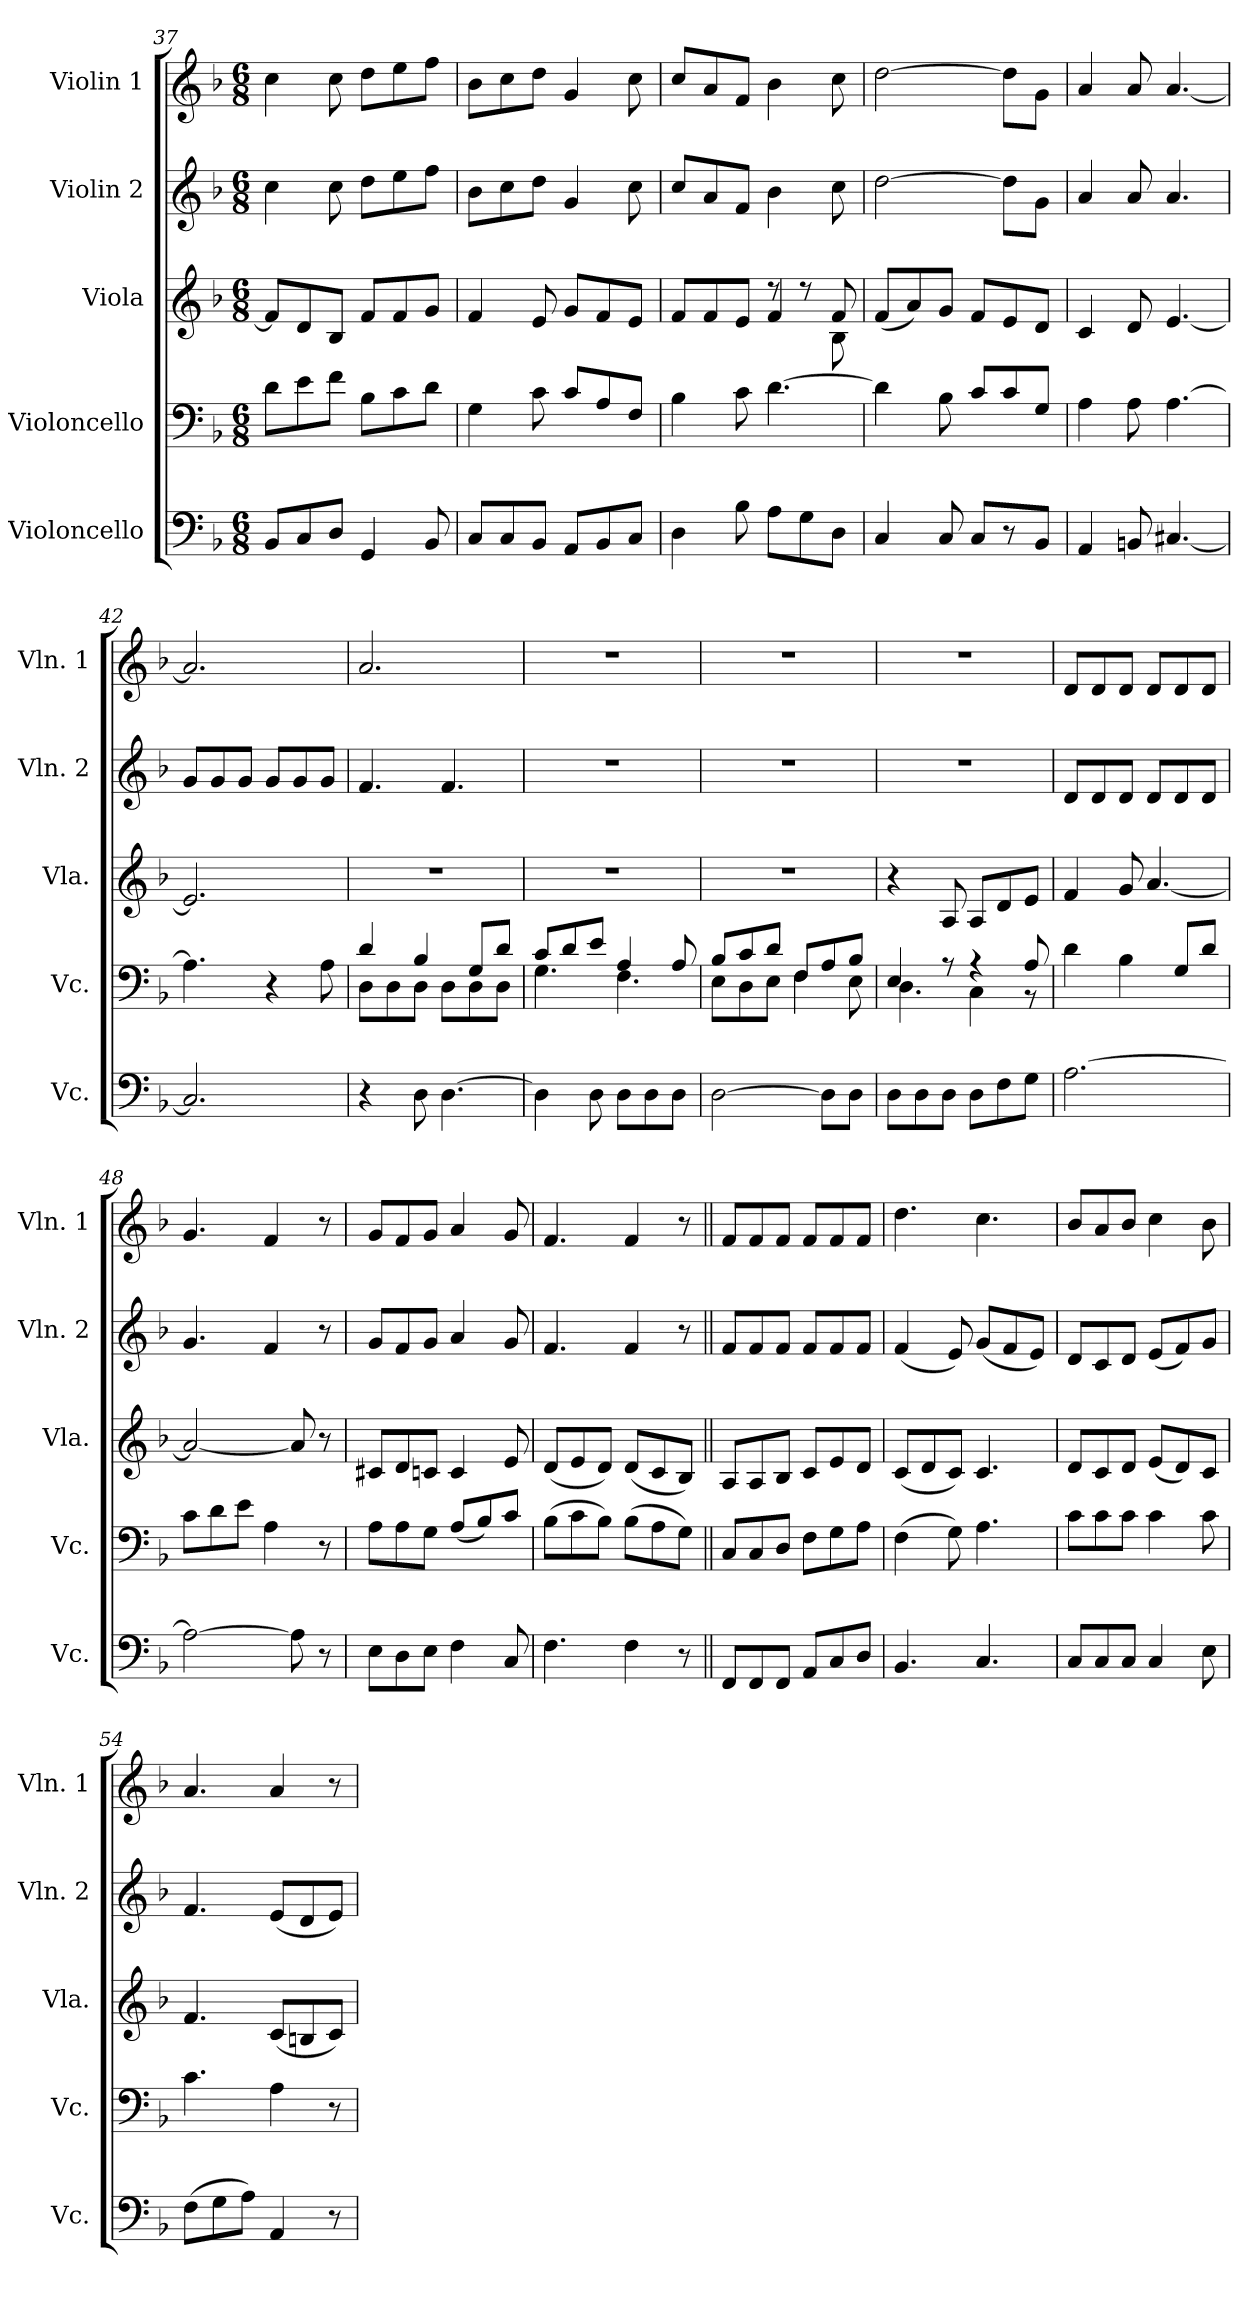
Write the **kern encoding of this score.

**kern	**kern	**kern	**kern	**kern
*part5	*part4	*part3	*part2	*part1
*staff5	*staff4	*staff3	*staff2	*staff1
*I"Violoncello	*I"Violoncello	*I"Viola	*I"Violin 2	*I"Violin 1
*I'Vc.	*I'Vc.	*I'Vla.	*I'Vln. 2	*I'Vln. 1
!!LO:LB:g=z
*clefF4	*clefF4	*clefG2	*clefG2	*clefG2
*k[b-]	*k[b-]	*k[b-]	*k[b-]	*k[b-]
*F:	*F:	*F:	*F:	*F:
*M6/8	*M6/8	*M6/8	*M6/8	*M6/8
=37	=37	=37	=37	=37
8BB-i/L	8di\L	8fi/L]	4cci\	4cci\
8Ci/	8ei\	8di/	.	.
8Di/J	8fi\J	8B-i/J	8cci\	8cci\
4GGi/	8B-i\L	8fi/L	8ddi\L	8ddi\L
.	8ci\	8fi/	8eei\	8eei\
8BB-i/	8di\J	8gi/J	8ffi\J	8ffi\J
=38	=38	=38	=38	=38
8Ci/L	4Gi\	4fi/	8b-i\L	8b-i\L
8Ci/	.	.	8cci\	8cci\
8BB-i/J	8ci\	8ei/	8ddi\J	8ddi\J
8AAi/L	8ci/L	8gi/L	4gi/	4gi/
8BB-i/	8Ai/	8fi/	.	.
8Ci/J	8Fi/J	8ei/J	8cci\	8cci\
=39	=39	=39	=39	=39
*	*	*^	*	*
4Di\	4B-i\	8fi/L	4.ryy	8cci/L	8cci/L
.	.	8fi/	.	8ai/	8ai/
8B-i\	8ci\	8ei/J	.	8fi/J	8fi/J
8Ai\L	[4.di\	8r	4fi/	4b-i\	4b-i\
8Gi\	.	8r	.	.	.
8Di\J	.	8fi/	8B-i\	8cci\	8cci\
*	*	*v	*v	*	*
!!LO:PB:g=z
=40	=40	=40	=40	=40
4Ci/	4di\]	(8fi/L	[2ddi\	[2ddi\
.	.	8ai/)	.	.
8Ci/	8B-i\	8gi/J	.	.
8Ci/L	8ci/L	8fi/L	.	.
8r	8ci/	8ei/	8ddi\L]	8ddi\L]
8BB-i/J	8Gi/J	8di/J	8gi\J	8gi\J
=41	=41	=41	=41	=41
4AAi/	4Ai\	4ci/	4ai/	4ai/
8BBni/	8Ai\	8di/	8ai/	8ai/
[4.C#Xi/	[4.Ai\	[4.ei/	4.ai/	[4.ai/
=42	=42	=42	=42	=42
2.C#i/]	4.Ai\]	2.ei/]	8gi/L	2.ai/]
.	.	.	8gi/	.
.	.	.	8gi/J	.
.	4r	.	8gi/L	.
.	.	.	8gi/	.
.	8Ai\	.	8gi/J	.
!!LO:LB:g=z
=43	=43	=43	=43	=43
*	*^	*	*	*
!	!	!	!LO:N:vis=1	!	!
4r	4di/	8Di\L	2.r	4.fi/	2.ai/
.	.	8Di\	.	.	.
8Di\	4B-i/	8Di\J	.	.	.
[4.Di\	.	8Di\L	.	4.fi/	.
.	8Gi/L	8Di\	.	.	.
.	8di/J	8Di\J	.	.	.
=44	=44	=44	=44	=44	=44
!	!	!	!LO:N:vis=1	!LO:N:vis=1	!LO:N:vis=1
4Di\]	8ci/L	4.Gi\	2.r	2.r	2.r
.	8di/	.	.	.	.
8Di\	8ei/J	.	.	.	.
8Di\L	4Ai/	4.Fi\	.	.	.
8Di\	.	.	.	.	.
8Di\J	8Ai/	.	.	.	.
=45	=45	=45	=45	=45	=45
!	!	!	!LO:N:vis=1	!LO:N:vis=1	!LO:N:vis=1
[2Di\	8B-i/L	8Ei\L	2.r	2.r	2.r
.	8ci/	8Di\	.	.	.
.	8di/J	8Ei\J	.	.	.
.	8Fi/L	4Fi\	.	.	.
8Di\L]	8Ai/	.	.	.	.
8Di\J	8B-i/J	8Ei\	.	.	.
!!LO:PB:g=z
=46	=46	=46	=46	=46	=46
!	!	!	!	!LO:N:vis=1	!LO:N:vis=1
8Di\L	4Ei/	4.Di\	4r	2.r	2.r
8Di\	.	.	.	.	.
8Di\J	8r	.	8Ai/	.	.
8Di\L	4r	4Ci\	8Ai/L	.	.
8Fi\	.	.	8di/	.	.
8Gi\J	8Ai/	8r	8ei/J	.	.
*	*v	*v	*	*	*
=47	=47	=47	=47	=47
[2.Ai\	4di\	4fi/	8di/L	8di/L
.	.	.	8di/	8di/
.	4B-i\	8gi/	8di/J	8di/J
.	.	[4.ai/	8di/L	8di/L
.	8Gi/L	.	8di/	8di/
.	8di/J	.	8di/J	8di/J
=48	=48	=48	=48	=48
2Ai\_	8ci\L	2ai/_	4.gi/	4.gi/
.	8di\	.	.	.
.	8ei\J	.	.	.
.	4Ai\	.	4fi/	4fi/
8Ai\]	.	8ai/]	.	.
8r	8r	8r	8r	8r
!!LO:LB:g=z
=49	=49	=49	=49	=49
8Ei\L	8Ai\L	8c#Xi/L	8gi/L	8gi/L
8Di\	8Ai\	8di/	8fi/	8fi/
8Ei\J	8Gi\J	8cni/J	8gi/J	8gi/J
4Fi\	(8Ai/L	4ci/	4ai/	4ai/
.	8B-i/)	.	.	.
8Ci/	8ci/J	8ei/	8gi/	8gi/
=50	=50	=50	=50	=50
4.Fi\	(8B-i\L	(8di/L	4.fi/	4.fi/
.	8ci\	8ei/	.	.
.	8B-i\J)	8di/J)	.	.
4Fi\	(8B-i\L	(8di/L	4fi/	4fi/
.	8Ai\	8ci/	.	.
8r	8Gi\J)	8B-i/J)	8r	8r
=51||	=51||	=51||	=51||	=51||
8FFi/L	8Ci/L	8Ai/L	8fi/L	8fi/L
8FFi/	8Ci/	8Ai/	8fi/	8fi/
8FFi/J	8Di/J	8B-i/J	8fi/J	8fi/J
8AAi/L	8Fi\L	8ci/L	8fi/L	8fi/L
8Ci/	8Gi\	8ei/	8fi/	8fi/
8Di/J	8Ai\J	8di/J	8fi/J	8fi/J
!!LO:PB:g=z
=52	=52	=52	=52	=52
4.BB-i/	(4Fi\	(8ci/L	(4fi/	4.ddi\
.	.	8di/	.	.
.	8Gi\)	8ci/J)	8ei/)	.
4.Ci/	4.Ai\	4.ci/	(8gi/L	4.cci\
.	.	.	8fi/	.
.	.	.	8ei/J)	.
=53	=53	=53	=53	=53
8Ci/L	8ci\L	8di/L	8di/L	8b-i/L
8Ci/	8ci\	8ci/	8ci/	8ai/
8Ci/J	8ci\J	8di/J	8di/J	8b-i/J
4Ci/	4ci\	(8ei/L	(8ei/L	4cci\
.	.	8di/)	8fi/)	.
8Ei\	8ci\	8ci/J	8gi/J	8b-i\
=54	=54	=54	=54	=54
(8Fi\L	4.ci\	4.fi/	4.fi/	4.ai/
8Gi\	.	.	.	.
8Ai\J)	.	.	.	.
4AAi/	4Ai\	(8ci/L	(8ei/L	4ai/
.	.	8Bni/	8di/	.
8r	8r	8ci/J)	8ei/J)	8r
=	=	=	=	=
*-	*-	*-	*-	*-
